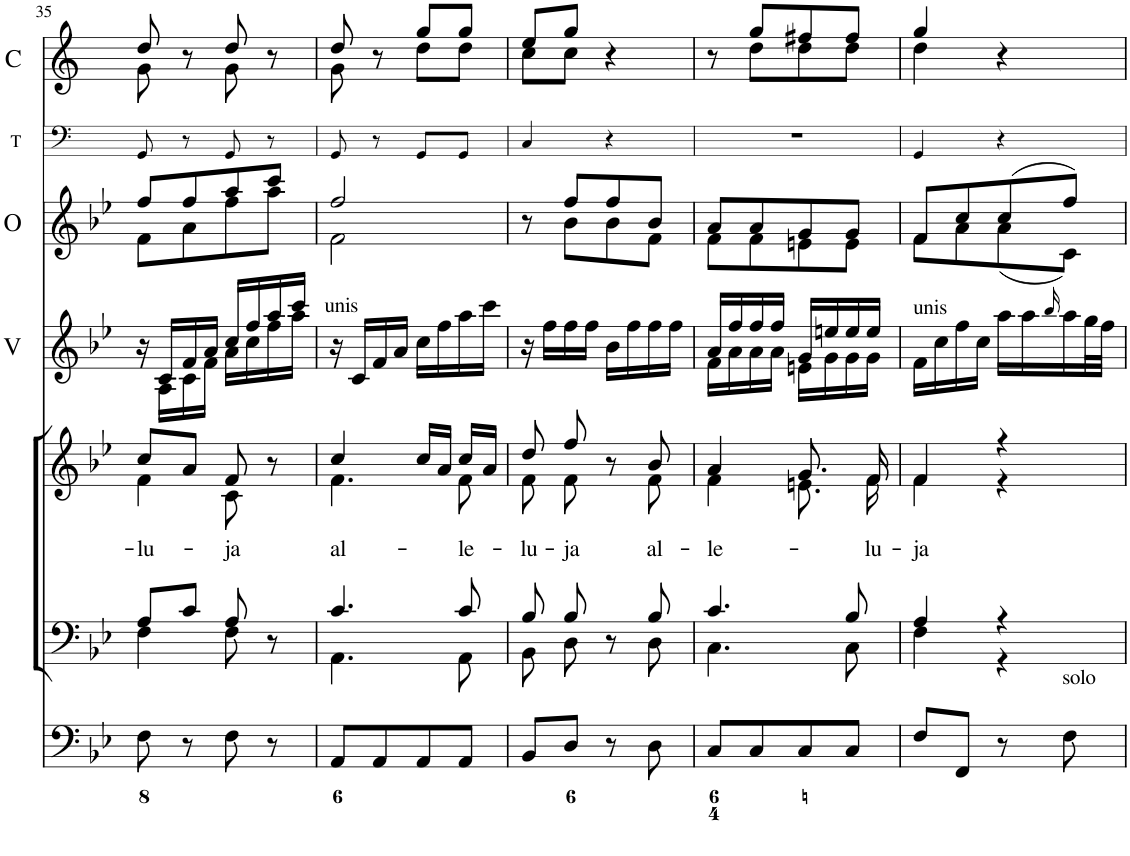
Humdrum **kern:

**kern	**kern	**kern	**text	**kern	**kern	**kern	**kern	**kern	**kern
*part9	*part8	*part7	*part7	*part6	*part5	*part4	*part3	*part2	*part1
*staff9	*staff8	*staff7	*staff7	*staff6	*staff5	*staff4	*staff3	*staff2	*staff1
*I"Organ	*I"Voice	*I"Voice	*	*I"Violin	*I"Violin	*I"2 Violini	*I"2 Oboi	*I"Timpani in B[flat]	*I"2 Clarini in B [flat]
*	*	*	*	*I'Vln.	*I'Vln.	*I'V	*I'O	*I'T	*I'C
!!LO:PB:g=z
*clefF4	*clefF4	*clefG2	*	*clefG2	*clefG2	*clefG2	*clefG2	*clefF4	*clefG2
*	*	*	*	*	*	*	*	*Trd1c2	*Trd1c2
*k[b-e-]	*k[b-e-]	*k[b-e-]	*	*k[b-e-]	*k[b-e-]	*k[b-e-]	*k[b-e-]	*k[]	*k[]
*M2/4	*M2/4	*M2/4	*	*M2/4	*M2/4	*M2/4	*M2/4	*M2/4	*M2/4
=35	=35	=35	=35	=35	=35	=35	=35	=35	=35
*	*^	*	*	*	*	*	*	*	*
!	!	!	!	!LO:LY:b	!	!	!	!	!	!
*	*	*	*^	*	*	*	*^	*^	*	*^
8F\	8A/L	4F\	8cc/L	4f\	-lu-	16r	16r	16r	16ryy	8ff/L	8f\L	8GG/	8dd/	8g\
.	.	.	.	.	.	16A/LL	16c/LL	16c/LL	16A\LL	.	.	.	.	.
8r	8c/J	.	8a/J	.	.	16c/	16f/	16f/	16c\	8ff/	8a\	8r	8r	8ryy
.	.	.	.	.	.	16f/JJ	16a/JJ	16a/JJ	16f\JJ	.	.	.	.	.
!	!	!	!	!	!LO:LY:b	!	!	!	!	!	!	!	!	!
8F\	8A/	8F\	8f/	8c\	-ja	16a\LL	16cc\LL	16cc/LL	16a\LL	8aa/	8ff\	8GG/	8dd/	8g\
.	.	.	.	.	.	16cc\J	16ff\J	16ff/	16cc\	.	.	.	.	.
8r	8r	8ryy	8r	8ryy	.	16ff\L	16aa\L	16aa/	16ff\	8ccc/J	8aa\J	8r	8r	8ryy
.	.	.	.	.	.	16aa\JJ	16ccc\JJ	16ccc/JJ	16aa\JJ	.	.	.	.	.
=36	=36	=36	=36	=36	=36	=36	=36	=36	=36	=36	=36	=36	=36	=36
!	!	!	!	!	!LO:LY:b	!	!	!	!	!	!	!	!	!
*	*	*	*	*	*	*	*	*v	*v	*	*	*	*	*
8AA/L	4.c/	4.AA\	4cc/	4.f\	al-	16r	16r	16r	2ff/	2f\	8GG/	8dd/	8g\
!	!	!	!	!	!	!	!	!LO:TX:a:t=unis	!	!	!	!	!
!	!	!	!	!	!	!	!LO:TX:a:t=unis	!	!	!	!	!	!
!	!	!	!	!	!	!LO:TX:a:t=unis	!	!	!	!	!	!	!
.	.	.	.	.	.	16c/LL	16c/LL	16c/LL	.	.	.	.	.
8AA/	.	.	.	.	.	16f/	16f/	16f/	.	.	8r	8r	8ryy
.	.	.	.	.	.	16a/JJ	16a/JJ	16a/JJ	.	.	.	.	.
8AA/	.	.	16cc/LL	.	.	16cc\LL	16cc\LL	16cc\LL	.	.	8GG/L	8gg/L	8dd\L
.	.	.	16a/JJ	.	.	16ff\J	16ff\J	16ff\	.	.	.	.	.
!	!	!	!	!	!LO:LY:b	!	!	!	!	!	!	!	!
8AA/J	8c/	8AA\	16cc/LL	8f\	-le-	16aa\L	16aa\L	16aa\	.	.	8GG/J	8gg/J	8dd\J
.	.	.	16a/JJ	.	.	16ccc\JJ	16ccc\JJ	16ccc\JJ	.	.	.	.	.
=37	=37	=37	=37	=37	=37	=37	=37	=37	=37	=37	=37	=37	=37
!	!	!	!	!	!LO:LY:b	!	!	!	!	!	!	!	!
8BB-/L	8B-/	8BB-\	8dd/	8f\	-lu-	16r	16r	16r	8r	8ryy	4C/	8ee/L	8cc\L
.	.	.	.	.	.	16ff\LL	16ff\LL	16ff\LL	.	.	.	.	.
!	!	!	!	!	!LO:LY:b	!	!	!	!	!	!	!	!
8D/J	8B-/	8D\	8ff/	8f\	-ja	16ff\	16ff\	16ff\	8ff/L	8b-\L	.	8gg/J	8cc\J
.	.	.	.	.	.	16ff\JJ	16ff\JJ	16ff\JJ	.	.	.	.	.
8r	8r	8ryy	8r	8ryy	.	16b-\LL	16b-\LL	16b-\LL	8ff/	8b-\	4r	4r	4ryy
.	.	.	.	.	.	16ff\J	16ff\J	16ff\	.	.	.	.	.
!	!	!	!	!	!LO:LY:b	!	!	!	!	!	!	!	!
8D\	8B-/	8D\	8b-/	8f\	al-	16ff\L	16ff\L	16ff\	8b-/J	8f\J	.	.	.
.	.	.	.	.	.	16ff\JJ	16ff\JJ	16ff\JJ	.	.	.	.	.
=38	=38	=38	=38	=38	=38	=38	=38	=38	=38	=38	=38	=38	=38
!	!	!	!	!	!	!	!LO:TX:a:t=div	!	!	!	!	!	!
!	!	!	!	!	!	!LO:TX:a:t=div	!	!	!	!	!	!	!
!	!	!	!	!	!LO:LY:b	!	!	!	!	!	!	!	!
*	*	*	*	*	*	*	*	*^	*	*	*	*	*
8C/L	4.c/	4.C\	4a/	4f\	-le-	16f/LL	16a\LL	16a/LL	16f\LL	8a/L	8f\L	2r	8r	8ryy
.	.	.	.	.	.	16a/J	16ff\J	16ff/	16a\	.	.	.	.	.
8C/	.	.	.	.	.	16a/L	16ff\L	16ff/	16a\	8a/	8f\	.	8gg/L	8dd\L
.	.	.	.	.	.	16a/JJ	16ff\JJ	16ff/JJ	16a\JJ	.	.	.	.	.
8C/	.	.	8.g/	8.en\	.	16en/LL	16g\LL	16g/LL	16en\LL	8g/	8en\	.	8ff#X/	8dd\
.	.	.	.	.	.	16g/J	16een\J	16een/	16g\	.	.	.	.	.
8C/J	8B-/	8C\	.	.	.	16g/L	16ee\L	16ee/	16g\	8g/J	8e\J	.	8ff#/J	8dd\J
!	!	!	!	!	!LO:LY:b	!	!	!	!	!	!	!	!	!
.	.	.	16f/	16f\	-lu-	16g/JJ	16ee\JJ	16ee/JJ	16g\JJ	.	.	.	.	.
=39	=39	=39	=39	=39	=39	=39	=39	=39	=39	=39	=39	=39	=39	=39
!	!	!	!	!	!	!	!	!LO:TX:a:t=unis	!	!	!	!	!	!
!	!	!	!	!	!	!	!LO:TX:a:t=unis	!	!	!	!	!	!	!
!	!	!	!	!	!	!LO:TX:a:t=unis	!	!	!	!	!	!	!	!
!	!	!	!	!	!LO:LY:b	!	!	!	!	!	!	!	!	!
*	*	*	*	*	*	*	*	*v	*v	*	*	*	*	*
8F/L	4A/	4F\	4f/	4f\	-ja	16f/LL	16f/LL	16f\LL	8f/L	8f\L	4GG/	4gg/	4dd\
.	.	.	.	.	.	16cc/J	16cc/J	16cc\	.	.	.	.	.
8FF/J	.	.	.	.	.	16ff/L	16ff/L	16ff\	8cc/	8a\	.	.	.
.	.	.	.	.	.	16cc/JJ	16cc/JJ	16cc\JJ	.	.	.	.	.
8r	4r	4r	4r	4r	.	16aa\LL	16aa\LL	16aa\LL	(8cc/	(8a\	4r	4r	4ryy
.	.	.	.	.	.	16aa\J	16aa\J	16aa\	.	.	.	.	.
.	.	.	.	.	.	16qbb-\	16qbb-\	16qbb-/	.	.	.	.	.
!LO:TX:a:t=solo	!	!	!	!	!	!	!	!	!	!	!	!	!
8F\	.	.	.	.	.	16aa\L	16aa\L	16aa\	8ff/J)	8c\J)	.	.	.
.	.	.	.	.	.	32gg\L	32gg\L	32gg\L	.	.	.	.	.
.	.	.	.	.	.	32ff\JJJ	32ff\JJJ	32ff\JJJ	.	.	.	.	.
*	*v	*v	*	*	*	*	*	*	*v	*v	*	*v	*v
*	*	*v	*v	*	*	*	*	*	*	*
=	=	=	=	=	=	=	=	=	=
*-	*-	*-	*-	*-	*-	*-	*-	*-	*-
